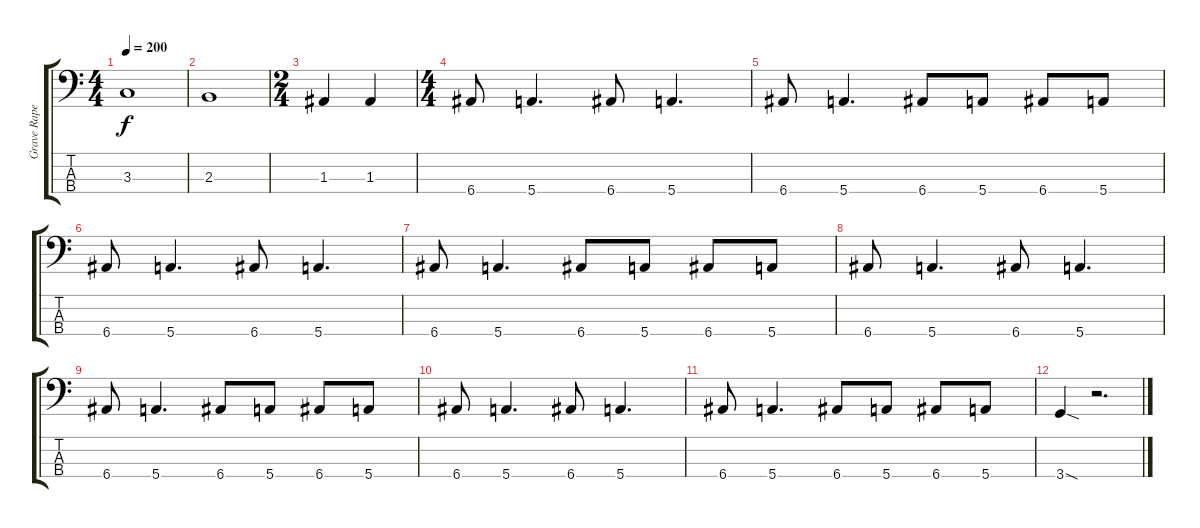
\track ("Grave Raper" "Grave Rape") {instrument electricbasspick}
\staff {score tabs}
\tuning (G2 D2 A1 E1) {hide}
\ts (4 4)
\tempo 200
\clef f4
\ks c
3.3{t}.1{dy f} |
2.3.1 |
\ts (2 4)
1.3.4 1.3.4 |
\ts (4 4)
6.4.8 5.4.4{d} 6.4.8 5.4.4{d} |
6.4.8 5.4.4{d} 6.4.8 5.4.8 6.4.8 5.4.8 |
6.4.8 5.4.4{d} 6.4.8 5.4.4{d} |
6.4.8 5.4.4{d} 6.4.8 5.4.8 6.4.8 5.4.8 |
6.4.8 5.4.4{d} 6.4.8 5.4.4{d} |
6.4.8 5.4.4{d} 6.4.8 5.4.8 6.4.8 5.4.8 |
6.4.8 5.4.4{d} 6.4.8 5.4.4{d} |
6.4.8 5.4.4{d} 6.4.8 5.4.8 6.4.8 5.4.8 |
3.4{sod}.4 r.2{d}
